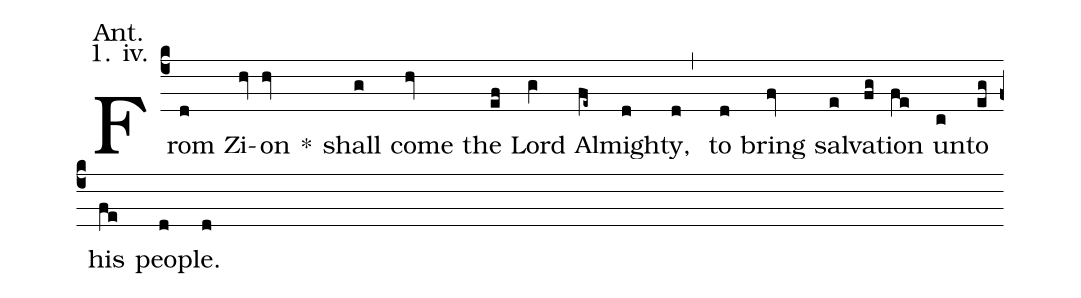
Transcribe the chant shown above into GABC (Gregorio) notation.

annotation: Ant.;
annotation: 1. iv.;
%%
(c4) From(d) Zi(hv)on(hv) <sp>*</sp>() shall(g) come(hv) the(ef) Lord(gV) Al(fe~)migh(d)ty,(d,) to(d) bring(fv) sal(e)va(fg)tion(fe) un(c)to(eg) his(fe) peo(d)ple.(d)
